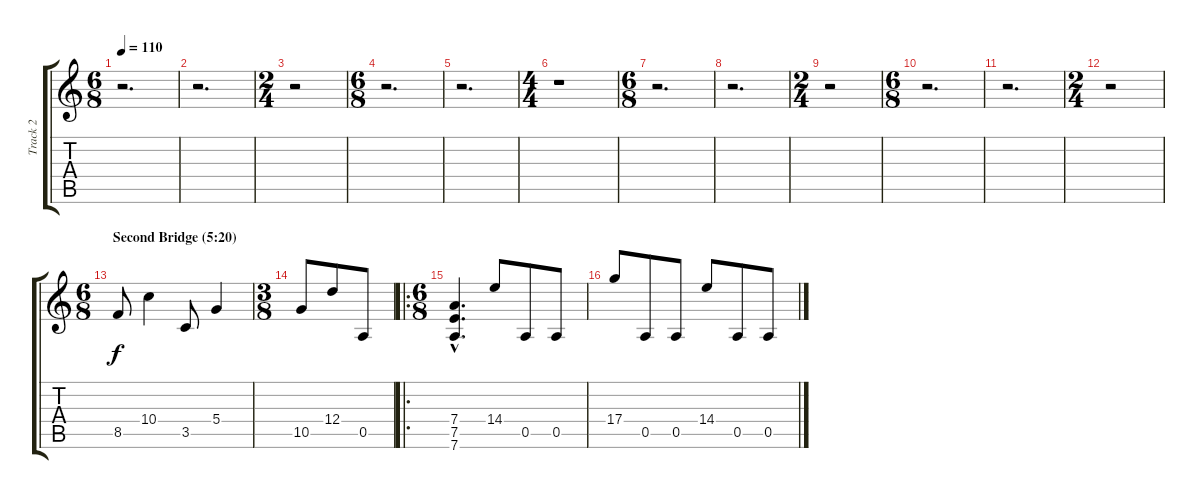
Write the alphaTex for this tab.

\track ("Track 2" "Track 2") {instrument distortionguitar}
\staff {score tabs}
\tuning (E4 B3 G3 D3 A2 D2) {hide}
\ts (6 8)
\tempo 110
\clef g2
\ks c
r.2{d dy f} |
r.2{d} |
\ts (2 4)
r.2 |
\ts (6 8)
r.2{d} |
r.2{d} |
\ts (4 4)
r.1 |
\ts (6 8)
r.2{d} |
r.2{d} |
\ts (2 4)
r.2 |
\ts (6 8)
r.2{d} |
r.2{d} |
\ts (2 4)
r.2 |
\ts (6 8)
\section ("" "Second Bridge (5:20)")
8.5.8 10.4.4 3.5.8 5.4.4 |
\ts (3 8)
10.5.8 12.4.8 0.5.8 |
\ro
\ts (6 8)
(7.4{hac} 7.5{hac} 7.6{hac}).4{d} 14.4.8 0.5.8 0.5.8 |
17.4.8 0.5.8 0.5.8 14.4.8 0.5.8 0.5.8
